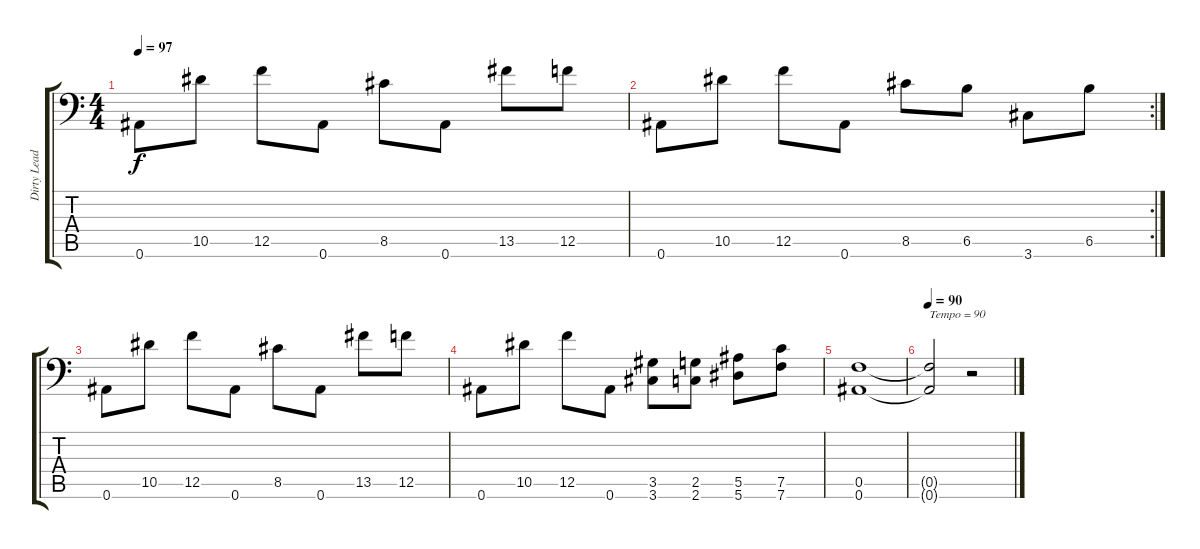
\track ("Dirty Lead" "Dirty Lead") {instrument distortionguitar}
\staff {score tabs}
\tuning (C4 G3 Eb3 Bb2 F2 Bb1) {hide}
\ts (4 4)
\tempo 97
\clef f4
\ks c
0.6.8{dy f} 10.5.8 12.5.8 0.6.8 8.5.8 0.6.8 13.5.8 12.5.8 |
\rc 2
0.6.8 10.5.8 12.5.8 0.6.8 8.5.8 6.5.8 3.6.8 6.5.8 |
0.6.8 10.5.8 12.5.8 0.6.8 8.5.8 0.6.8 13.5.8 12.5.8 |
0.6.8 10.5.8 12.5.8 0.6.8 (3.5 3.6).8 (2.5 2.6).8 (5.5 5.6).8 (7.5 7.6).8 |
(0.5 0.6).1 |
\tempo 90
(0.5{t} 0.6{t}).2{txt "Tempo = 90"} r.2
